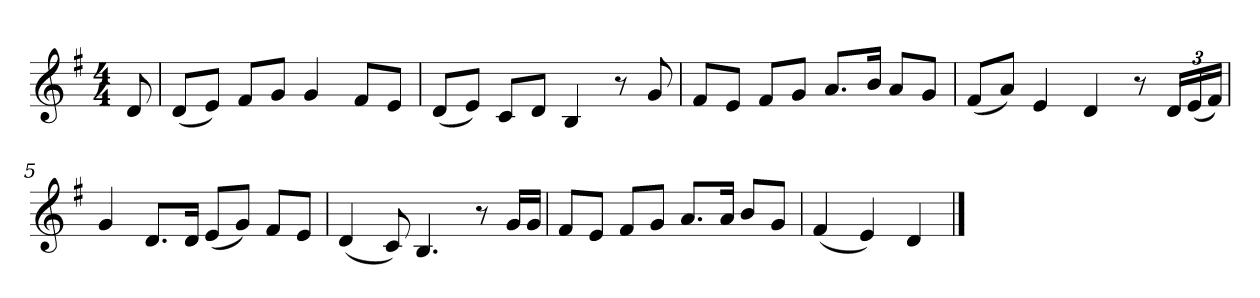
**kern
*part1
*staff1
*k[f#]
*M4/4
*MM120
=
8d
=1
(8dL
8eJ)
8f#L
8gJ
4g
8f#L
8eJ
=2
(8dL
8eJ)
8cL
8dJ
4B
8r
8g
=3
8f#L
8eJ
8f#L
8gJ
8.aL
16bJk
8aL
8gJ
=4
(8f#L
8aJ)
4e
4d
8r
24dLL
(24e
24f#JJ)
=5
4g
8.dL
16dJk
(8eL
8gJ)
8f#L
8eJ
=6
(4d
8c)
4.B
8r
16gLL
16gJJ
=7
8f#L
8eJ
8f#L
8gJ
8.aL
16aJk
8bL
8gJ
=8
(4f#
4e)
4d
==
*-
